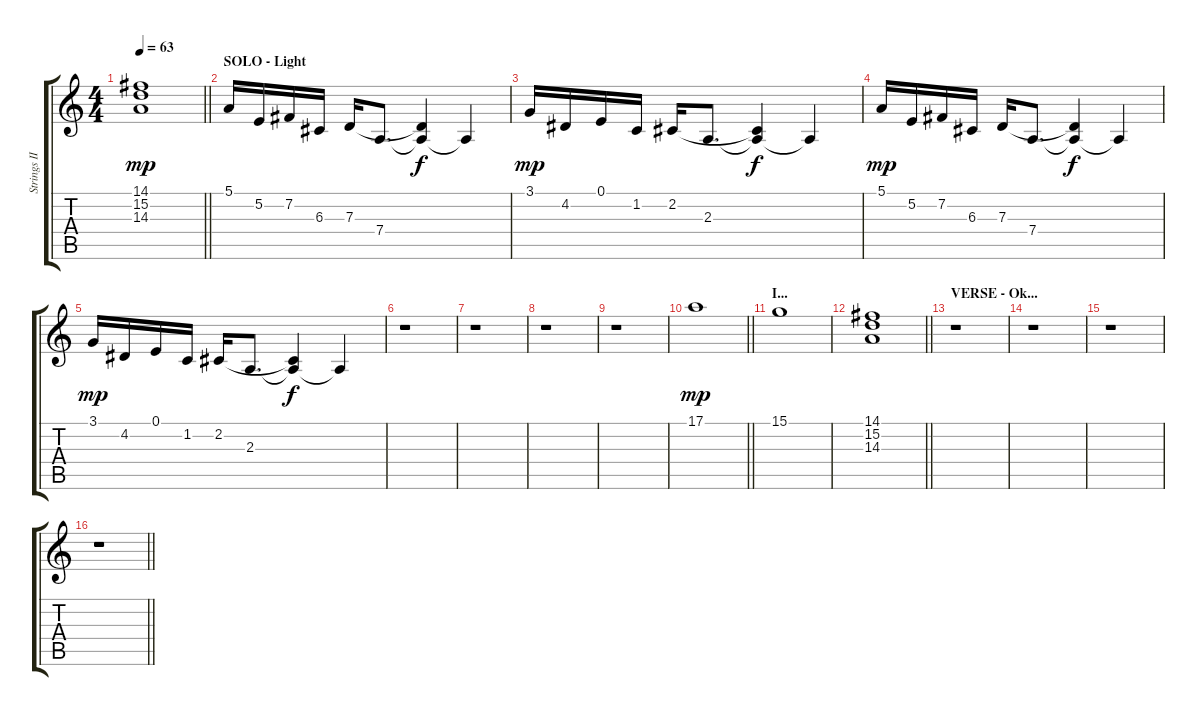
\track ("Strings II (NY Orchestra)" "Strings II") {instrument stringensemble1}
\staff {score tabs}
\tuning (E4 B3 G3 D3 A2 E2) {hide}
\ts (4 4)
\tempo 63
\clef g2
\barLineRight lightlight
\ks c
(14.1 15.2 14.3).1{dy mp} |
\section ("" "SOLO - Light")
5.1.16 5.2.16 7.2.16 6.3.16 7.3.16 7.4.8{d} (7.3{t} 7.4{t}).4{dy f} 7.4{t}.4 |
3.1.16{dy mp} 4.2.16 0.1.16 1.2.16 2.2.16 2.3.8{d} (2.2{t} 2.3{t}).4{dy f} 2.3{t}.4 |
5.1.16{dy mp} 5.2.16 7.2.16 6.3.16 7.3.16 7.4.8{d} (7.3{t} 7.4{t}).4{dy f} 7.4{t}.4 |
3.1.16{dy mp} 4.2.16 0.1.16 1.2.16 2.2.16 2.3.8{d} (2.2{t} 2.3{t}).4{dy f} 2.3{t}.4 |
r.1 |
r.1 |
r.1 |
r.1 |
\barLineRight lightlight
17.1.1{dy mp} |
\section ("" "I...")
15.1.1 |
\barLineRight lightlight
(14.1 15.2 14.3).1 |
\section ("" "VERSE - Ok...")
r.1 |
r.1 |
r.1 |
\barLineRight lightlight
r.1
